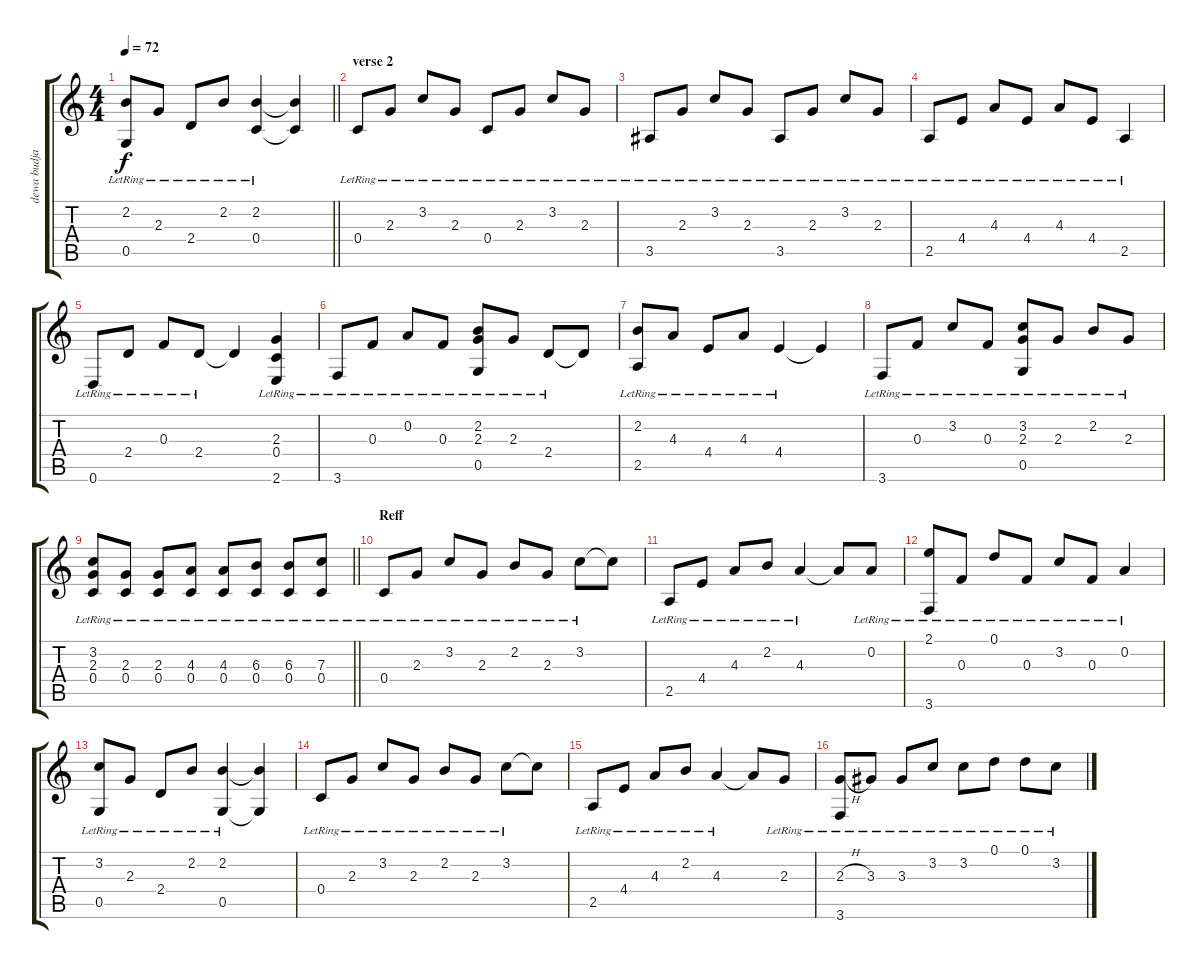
\track ("dewa budjana" "dewa budja") {instrument acousticguitarnylon}
\staff {score tabs}
\tuning (D4 A3 F3 C3 G2 D2) {hide}
\ts (4 4)
\tempo 72
\clef g2
\barLineRight lightlight
\ks c
(2.2{lr} 0.5).8{dy f} 2.3{lr}.8 2.4{lr}.8 2.2{lr}.8 (2.2{lr} 0.4).4 (2.2{t} 0.4{t}).4 |
\section ("" "verse 2")
0.4{lr}.8 2.3{lr}.8 3.2{lr}.8 2.3{lr}.8 0.4{lr}.8 2.3{lr}.8 3.2{lr}.8 2.3{lr}.8 |
3.5{lr}.8 2.3{lr}.8 3.2{lr}.8 2.3{lr}.8 3.5{lr}.8 2.3{lr}.8 3.2{lr}.8 2.3{lr}.8 |
2.5{lr}.8 4.4{lr}.8 4.3{lr}.8 4.4{lr}.8 4.3{lr}.8 4.4{lr}.8 2.5{lr}.4 |
0.6{lr}.8 2.4{lr}.8 0.3{lr}.8 2.4{lr}.8 2.4{t}.4 (2.3{lr} 0.4 2.6).4 |
3.6{lr}.8 0.3{lr}.8 0.2{lr}.8 0.3{lr}.8 (2.2{lr} 2.3 0.5).8 2.3{lr}.8 2.4{lr}.8 2.4{t}.8 |
(2.2{lr} 2.5).8 4.3{lr}.8 4.4{lr}.8 4.3{lr}.8 4.4{lr}.4 4.4{t}.4 |
3.6{lr}.8 0.3{lr}.8 3.2{lr}.8 0.3{lr}.8 (3.2{lr} 2.3 0.5).8 2.3{lr}.8 2.2{lr}.8 2.3{lr}.8 |
\barLineRight lightlight
(3.2{lr} 2.3 0.4).8 (2.3{lr} 0.4).8 (2.3{lr} 0.4).8 (4.3{lr} 0.4).8 (4.3{lr} 0.4).8 (6.3{lr} 0.4).8 (6.3{lr} 0.4).8 (7.3{lr} 0.4).8 |
\section ("" "Reff")
0.4{lr}.8 2.3{lr}.8 3.2{lr}.8 2.3{lr}.8 2.2{lr}.8 2.3{lr}.8 3.2{lr}.8 3.2{t}.8 |
2.5{lr}.8 4.4{lr}.8 4.3{lr}.8 2.2{lr}.8 4.3{lr}.4 4.3{t}.8 0.2{lr}.8 |
(2.1{lr} 3.6).8 0.3{lr}.8 0.1{lr}.8 0.3{lr}.8 3.2{lr}.8 0.3{lr}.8 0.2{lr}.4 |
(3.2{lr} 0.5).8 2.3{lr}.8 2.4{lr}.8 2.2{lr}.8 (2.2{lr} 0.5).4 (2.2{t} 0.5{t}).4 |
0.4{lr}.8 2.3{lr}.8 3.2{lr}.8 2.3{lr}.8 2.2{lr}.8 2.3{lr}.8 3.2{lr}.8 3.2{t}.8 |
2.5{lr}.8 4.4{lr}.8 4.3{lr}.8 2.2{lr}.8 4.3{lr}.4 4.3{t}.8 2.3{lr}.8 |
(2.3{h lr} 3.6).8 3.3{lr}.8 3.3{lr}.8 3.2{lr}.8 3.2{lr}.8 0.1{lr}.8 0.1{lr}.8 3.2{lr}.8
